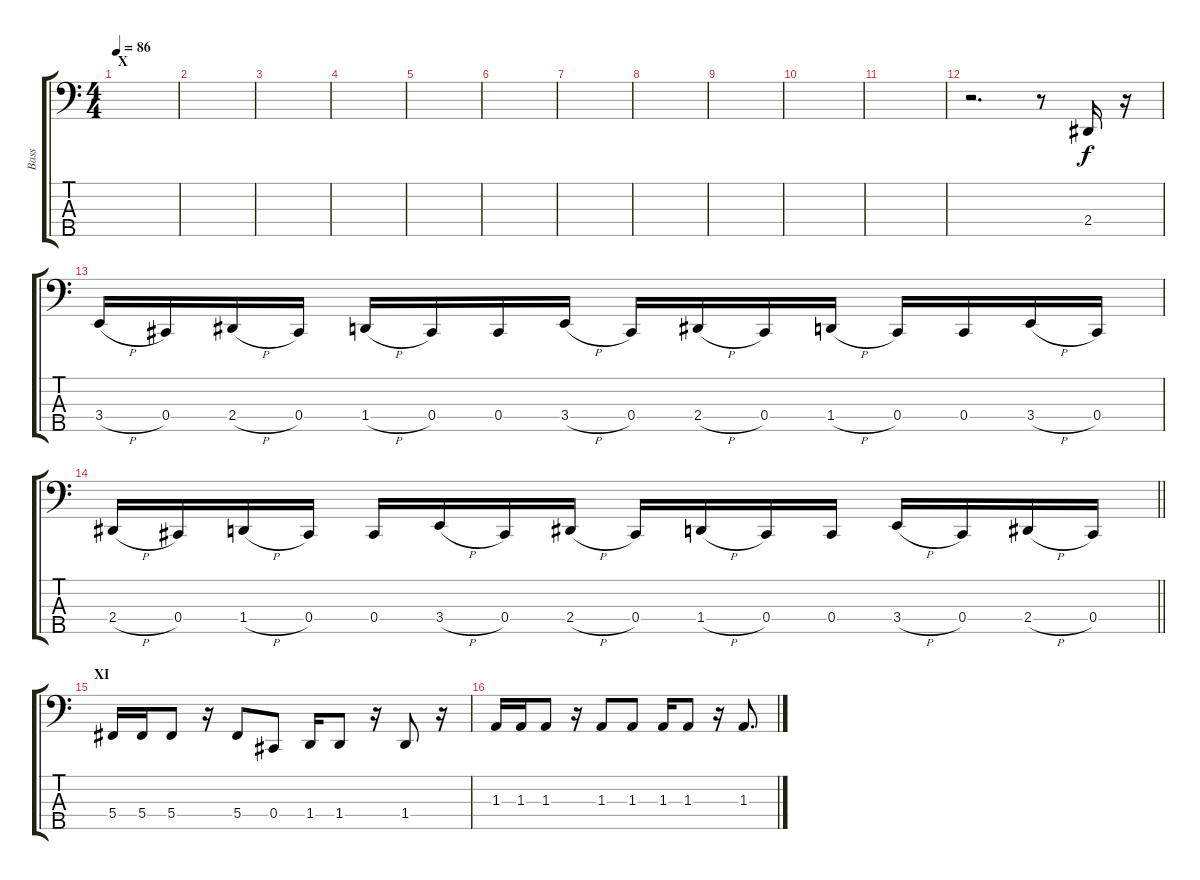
\track ("Bass" "Bass") {instrument electricbasspick}
\staff {score tabs}
\tuning (Gb2 Db2 Ab1 Db1 Ab0) {hide}
\ts (4 4)
\section ("" "X")
\tempo 86
\clef f4
\ks c
|
|
|
|
|
|
|
|
|
|
|
r.2{d} r.8 2.4.16 r.16 |
3.4{h}.16 0.4.16 2.4{h}.16 0.4.16 1.4{h}.16 0.4.16 0.4.16 3.4{h}.16 0.4.16 2.4{h}.16 0.4.16 1.4{h}.16 0.4.16 0.4.16 3.4{h}.16 0.4.16 |
\barLineRight lightlight
2.4{h}.16 0.4.16 1.4{h}.16 0.4.16 0.4.16 3.4{h}.16 0.4.16 2.4{h}.16 0.4.16 1.4{h}.16 0.4.16 0.4.16 3.4{h}.16 0.4.16 2.4{h}.16 0.4.16 |
\section ("" "XI")
5.4.16 5.4.16 5.4.8 r.16 5.4.8 0.4.8 1.4.16 1.4.8 r.16 1.4.8 r.16 |
1.3.16 1.3.16 1.3.8 r.16 1.3.8 1.3.8 1.3.16 1.3.8 r.16 1.3.8{d}
